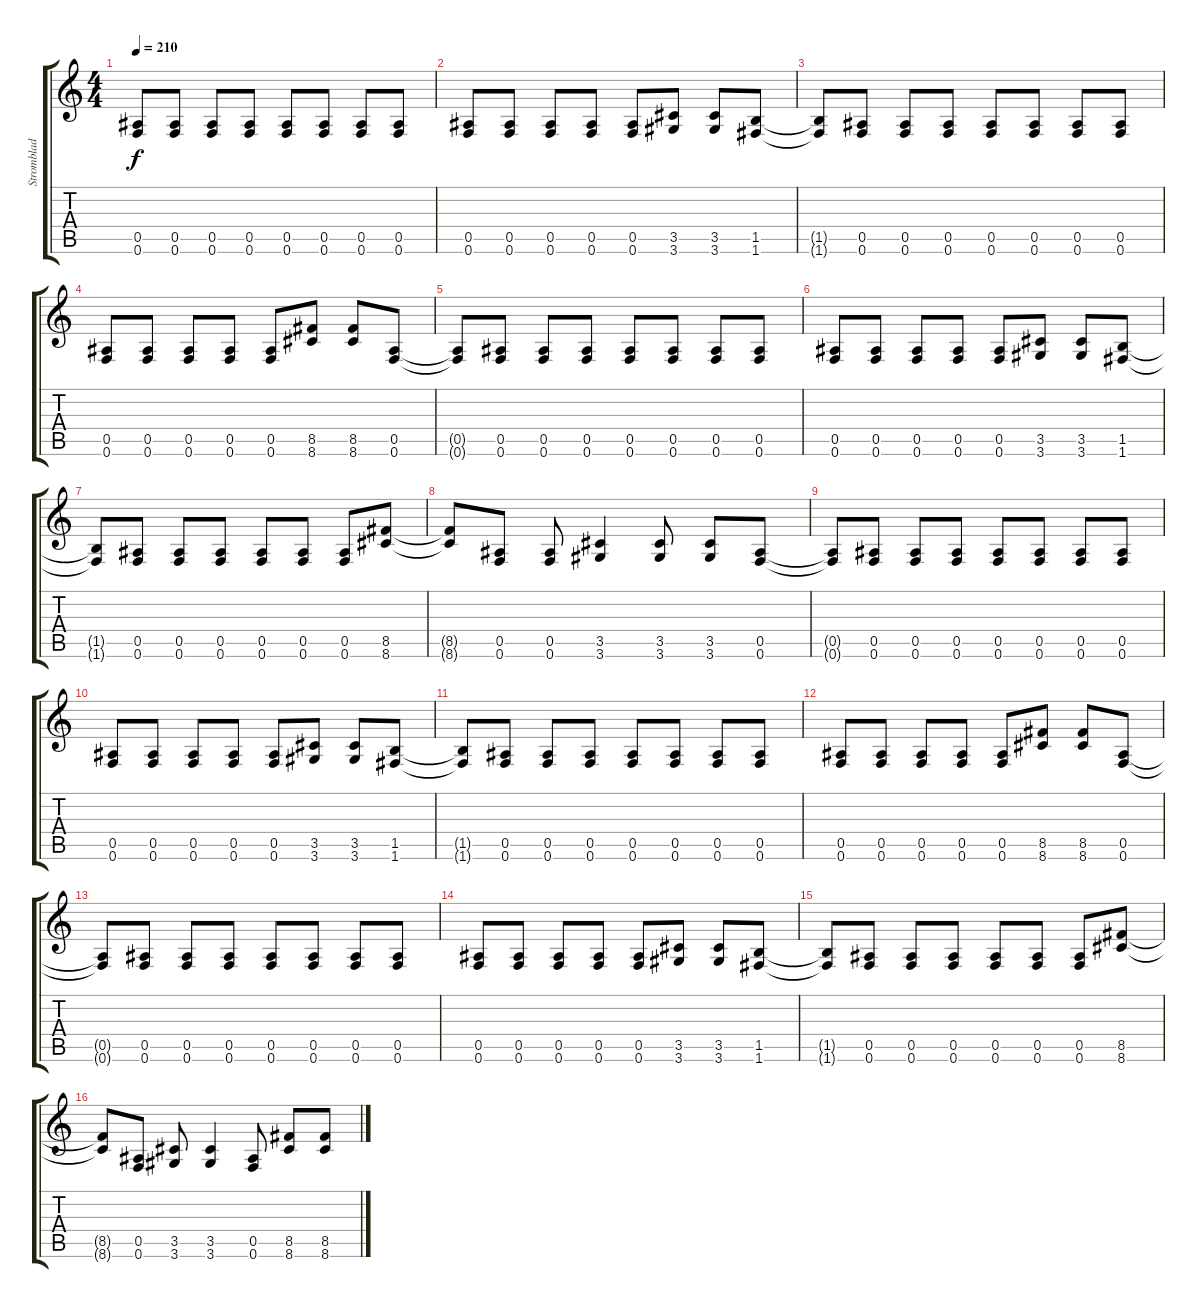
\track ("Stromblad" "Stromblad") {instrument distortionguitar}
\staff {score tabs}
\tuning (C4 G4 Eb3 Bb2 F2 Bb2) {hide}
\ts (4 4)
\tempo 210
\clef g2
\ks c
(0.5 0.6).8{dy f instrument distortionguitar} (0.5 0.6).8 (0.5 0.6).8 (0.5 0.6).8 (0.5 0.6).8 (0.5 0.6).8 (0.5 0.6).8 (0.5 0.6).8 |
(0.5 0.6).8 (0.5 0.6).8 (0.5 0.6).8 (0.5 0.6).8 (0.5 0.6).8 (3.5 3.6).8 (3.5 3.6).8 (1.5 1.6).8 |
(1.5{t} 1.6{t}).8 (0.5 0.6).8 (0.5 0.6).8 (0.5 0.6).8 (0.5 0.6).8 (0.5 0.6).8 (0.5 0.6).8 (0.5 0.6).8 |
(0.5 0.6).8 (0.5 0.6).8 (0.5 0.6).8 (0.5 0.6).8 (0.5 0.6).8 (8.5 8.6).8 (8.5 8.6).8 (0.5 0.6).8 |
(0.5{t} 0.6{t}).8 (0.5 0.6).8 (0.5 0.6).8 (0.5 0.6).8 (0.5 0.6).8 (0.5 0.6).8 (0.5 0.6).8 (0.5 0.6).8 |
(0.5 0.6).8 (0.5 0.6).8 (0.5 0.6).8 (0.5 0.6).8 (0.5 0.6).8 (3.5 3.6).8 (3.5 3.6).8 (1.5 1.6).8 |
(1.5{t} 1.6{t}).8 (0.5 0.6).8 (0.5 0.6).8 (0.5 0.6).8 (0.5 0.6).8 (0.5 0.6).8 (0.5 0.6).8 (8.5 8.6).8 |
(8.5{t} 8.6{t}).8 (0.5 0.6).8 (0.5 0.6).8 (3.5 3.6).4 (3.5 3.6).8 (3.5 3.6).8 (0.5 0.6).8 |
(0.5{t} 0.6{t}).8 (0.5 0.6).8 (0.5 0.6).8 (0.5 0.6).8 (0.5 0.6).8 (0.5 0.6).8 (0.5 0.6).8 (0.5 0.6).8 |
(0.5 0.6).8 (0.5 0.6).8 (0.5 0.6).8 (0.5 0.6).8 (0.5 0.6).8 (3.5 3.6).8 (3.5 3.6).8 (1.5 1.6).8 |
(1.5{t} 1.6{t}).8 (0.5 0.6).8 (0.5 0.6).8 (0.5 0.6).8 (0.5 0.6).8 (0.5 0.6).8 (0.5 0.6).8 (0.5 0.6).8 |
(0.5 0.6).8 (0.5 0.6).8 (0.5 0.6).8 (0.5 0.6).8 (0.5 0.6).8 (8.5 8.6).8 (8.5 8.6).8 (0.5 0.6).8 |
(0.5{t} 0.6{t}).8 (0.5 0.6).8 (0.5 0.6).8 (0.5 0.6).8 (0.5 0.6).8 (0.5 0.6).8 (0.5 0.6).8 (0.5 0.6).8 |
(0.5 0.6).8 (0.5 0.6).8 (0.5 0.6).8 (0.5 0.6).8 (0.5 0.6).8 (3.5 3.6).8 (3.5 3.6).8 (1.5 1.6).8 |
(1.5{t} 1.6{t}).8 (0.5 0.6).8 (0.5 0.6).8 (0.5 0.6).8 (0.5 0.6).8 (0.5 0.6).8 (0.5 0.6).8 (8.5 8.6).8 |
(8.5{t} 8.6{t}).8 (0.5 0.6).8 (3.5 3.6).8 (3.5 3.6).4 (0.5 0.6).8 (8.5 8.6).8 (8.5 8.6).8
